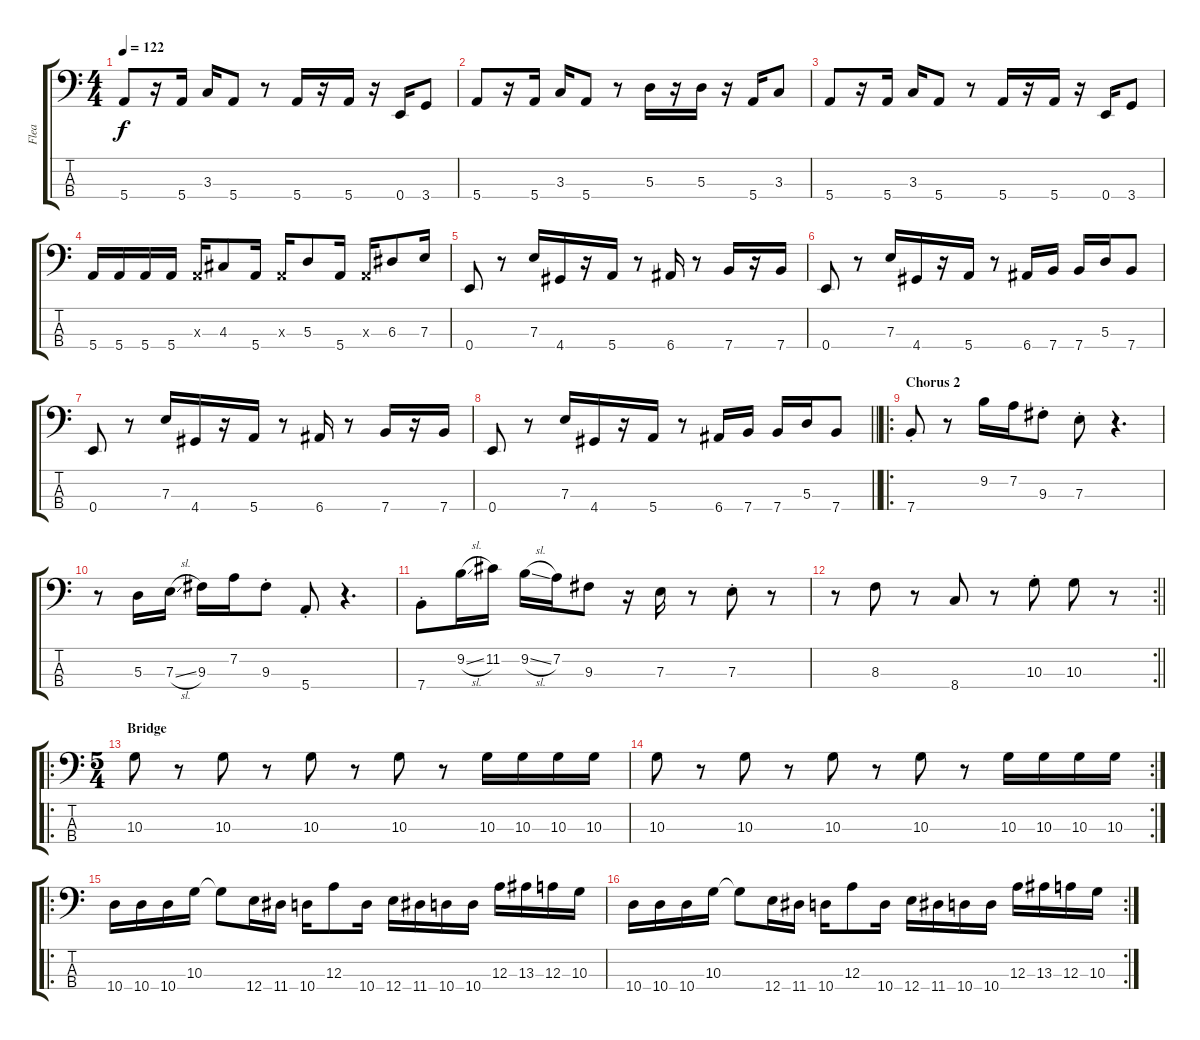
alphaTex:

\track ("Flea " "Flea ") {instrument electricbassfinger}
\staff {score tabs}
\tuning (G2 D2 A1 E1) {hide}
\ts (4 4)
\tempo 122
\clef f4
\ks c
5.4.8{dy f} r.16 5.4.16 3.3.16 5.4.8 r.8 5.4.16 r.16 5.4.16 r.16 0.4.16 3.4.8 |
5.4.8 r.16 5.4.16 3.3.16 5.4.8 r.8 5.3.16 r.16 5.3.16 r.16 5.4.16 3.3.8 |
5.4.8 r.16 5.4.16 3.3.16 5.4.8 r.8 5.4.16 r.16 5.4.16 r.16 0.4.16 3.4.8 |
5.4.16 5.4.16 5.4.16 5.4.16 0.3{x}.16 4.3.8 5.4.16 0.3{x}.16 5.3.8 5.4.16 0.3{x}.16 6.3.8 7.3.16 |
0.4.8 r.8 7.3.16 4.4.16 r.16 5.4.16 r.8 6.4.16 r.8 7.4.16 r.16 7.4.16 |
0.4.8 r.8 7.3.16 4.4.16 r.16 5.4.16 r.8 6.4.16 7.4.16 7.4.16 5.3.16 7.4.8 |
0.4.8 r.8 7.3.16 4.4.16 r.16 5.4.16 r.8 6.4.16 r.8 7.4.16 r.16 7.4.16 |
\barLineRight lightlight
0.4.8 r.8 7.3.16 4.4.16 r.16 5.4.16 r.8 6.4.16 7.4.16 7.4.16 5.3.16 7.4.8 |
\ro
\section ("" "Chorus 2")
7.4{st}.8 r.8 9.2.16 7.2.16 9.3{st}.8 7.3{st}.8 r.4{d} |
r.8 5.3.16 7.3{sl}.16 9.3.16 7.2.16 9.3{st}.8 5.4{st}.8 r.4{d} |
7.4{st}.8 9.2{sl}.16 11.2.16 9.2{sl}.16 7.2.16 9.3.8 r.16 7.3.16 r.8 7.3{st}.8 r.8 |
\rc 2
\barLineRight lightlight
r.8 8.3.8 r.8 8.4.8 r.8 10.3{st}.8 10.3.8 r.8 |
\ro
\ts (5 4)
\section ("" "Bridge")
10.3.8 r.8 10.3.8 r.8 10.3.8 r.8 10.3.8 r.8 10.3.16 10.3.16 10.3.16 10.3.16 |
\rc 2
10.3.8 r.8 10.3.8 r.8 10.3.8 r.8 10.3.8 r.8 10.3.16 10.3.16 10.3.16 10.3.16 |
\ro
10.4.16 10.4.16 10.4.16 10.3.16 10.3{t}.8 12.4.16 11.4.16 10.4.16 12.3.8 10.4.16 12.4.16 11.4.16 10.4.16 10.4.16 12.3.16 13.3.16 12.3.16 10.3.16 |
\rc 2
10.4.16 10.4.16 10.4.16 10.3.16 10.3{t}.8 12.4.16 11.4.16 10.4.16 12.3.8 10.4.16 12.4.16 11.4.16 10.4.16 10.4.16 12.3.16 13.3.16 12.3.16 10.3.16
